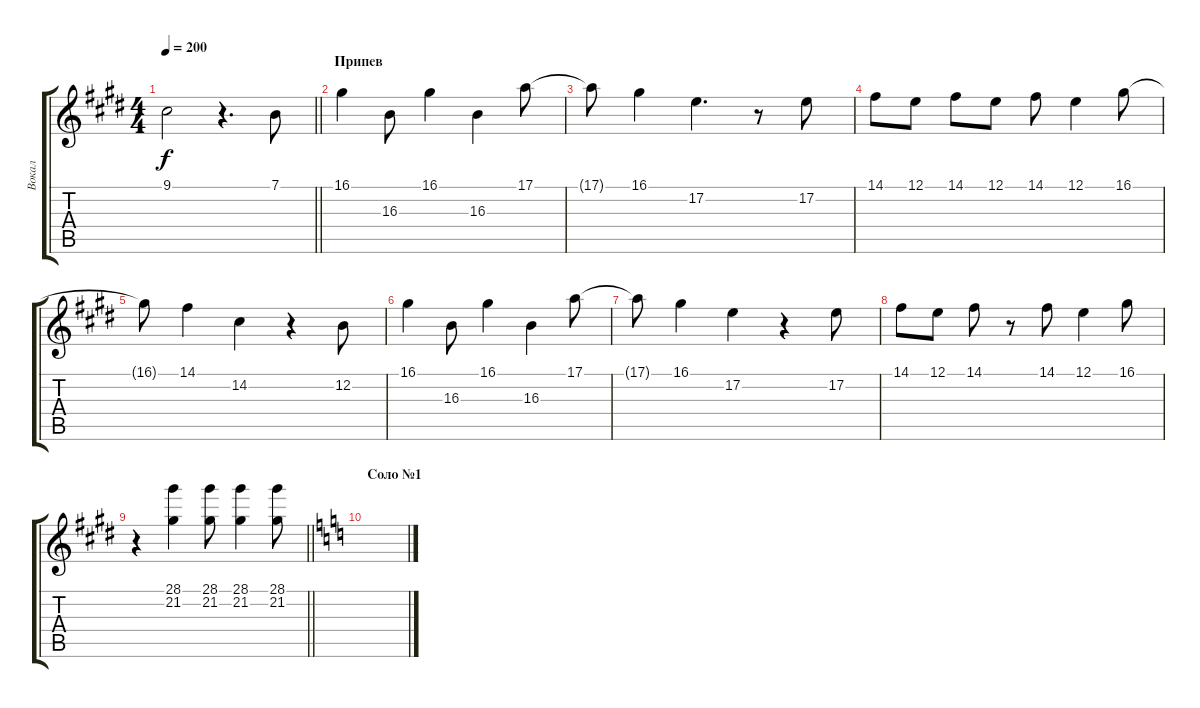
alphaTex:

\track ("Вокал" "Вокал") {instrument flute}
\staff {score tabs}
\tuning (E4 B3 G3 D3 A2 E2) {hide}
\ts (4 4)
\tempo 200
\clef g2
\barLineRight lightlight
\ks c#minor
9.1{t}.2{dy f} r.4{d} 7.1.8 |
\section ("" "Припев")
16.1.4 16.3.8 16.1.4 16.3.4 17.1.8 |
17.1{t}.8 16.1.4 17.2.4{d} r.8 17.2.8 |
14.1.8 12.1.8 14.1.8 12.1.8 14.1.8 12.1.4 16.1.8 |
16.1{t}.8 14.1.4 14.2.4 r.4 12.2.8 |
16.1.4 16.3.8 16.1.4 16.3.4 17.1.8 |
17.1{t}.8 16.1.4 17.2.4 r.4 17.2.8 |
14.1.8 12.1.8 14.1.8 r.8 14.1.8 12.1.4 16.1.8 |
\barLineRight lightlight
r.4 (28.1 21.2).4 (28.1 21.2).8 (28.1 21.2).4 (28.1 21.2).8 |
\section ("" "Соло №1")
\ks c
